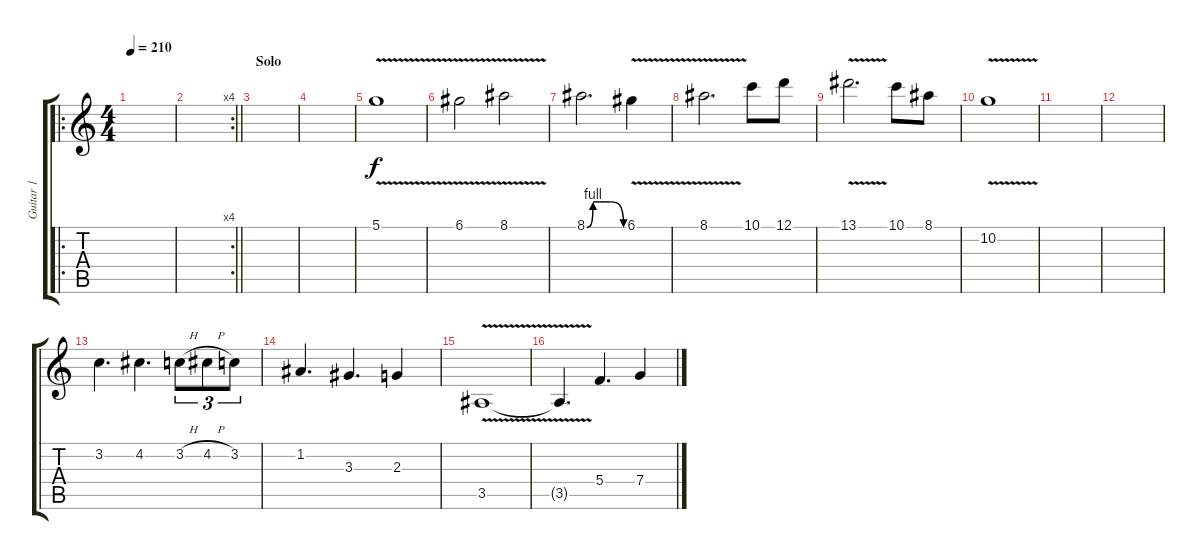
\track ("Guitar 1" "Guitar 1") {instrument distortionguitar}
\staff {score tabs}
\tuning (D4 A3 F3 C3 G2 C2) {hide}
\ro
\ts (4 4)
\tempo 210
\clef g2
\ks c
|
\rc 4
\barLineRight lightlight
|
\section ("" "Solo")
|
|
5.1{v}.1 |
6.1{v}.2 8.1{v}.2 |
8.1{be (custom 0 0 10 4 20 4 30 4 39 4 60 0)}.2{d} 6.1{v}.4 |
8.1{v}.2{d} 10.1.8 12.1.8 |
13.1{v}.2{d} 10.1.8 8.1.8 |
10.2{v}.1 |
|
|
3.2.4{d} 4.2.4{d} 3.2{h}.8{tu (3 2)} 4.2{h}.8{tu (3 2)} 3.2.8{tu (3 2)} |
1.2.4{d} 3.3.4{d} 2.3.4 |
3.5{v}.1 |
3.5{t}.4{d} 5.4.4{d} 7.4.4
